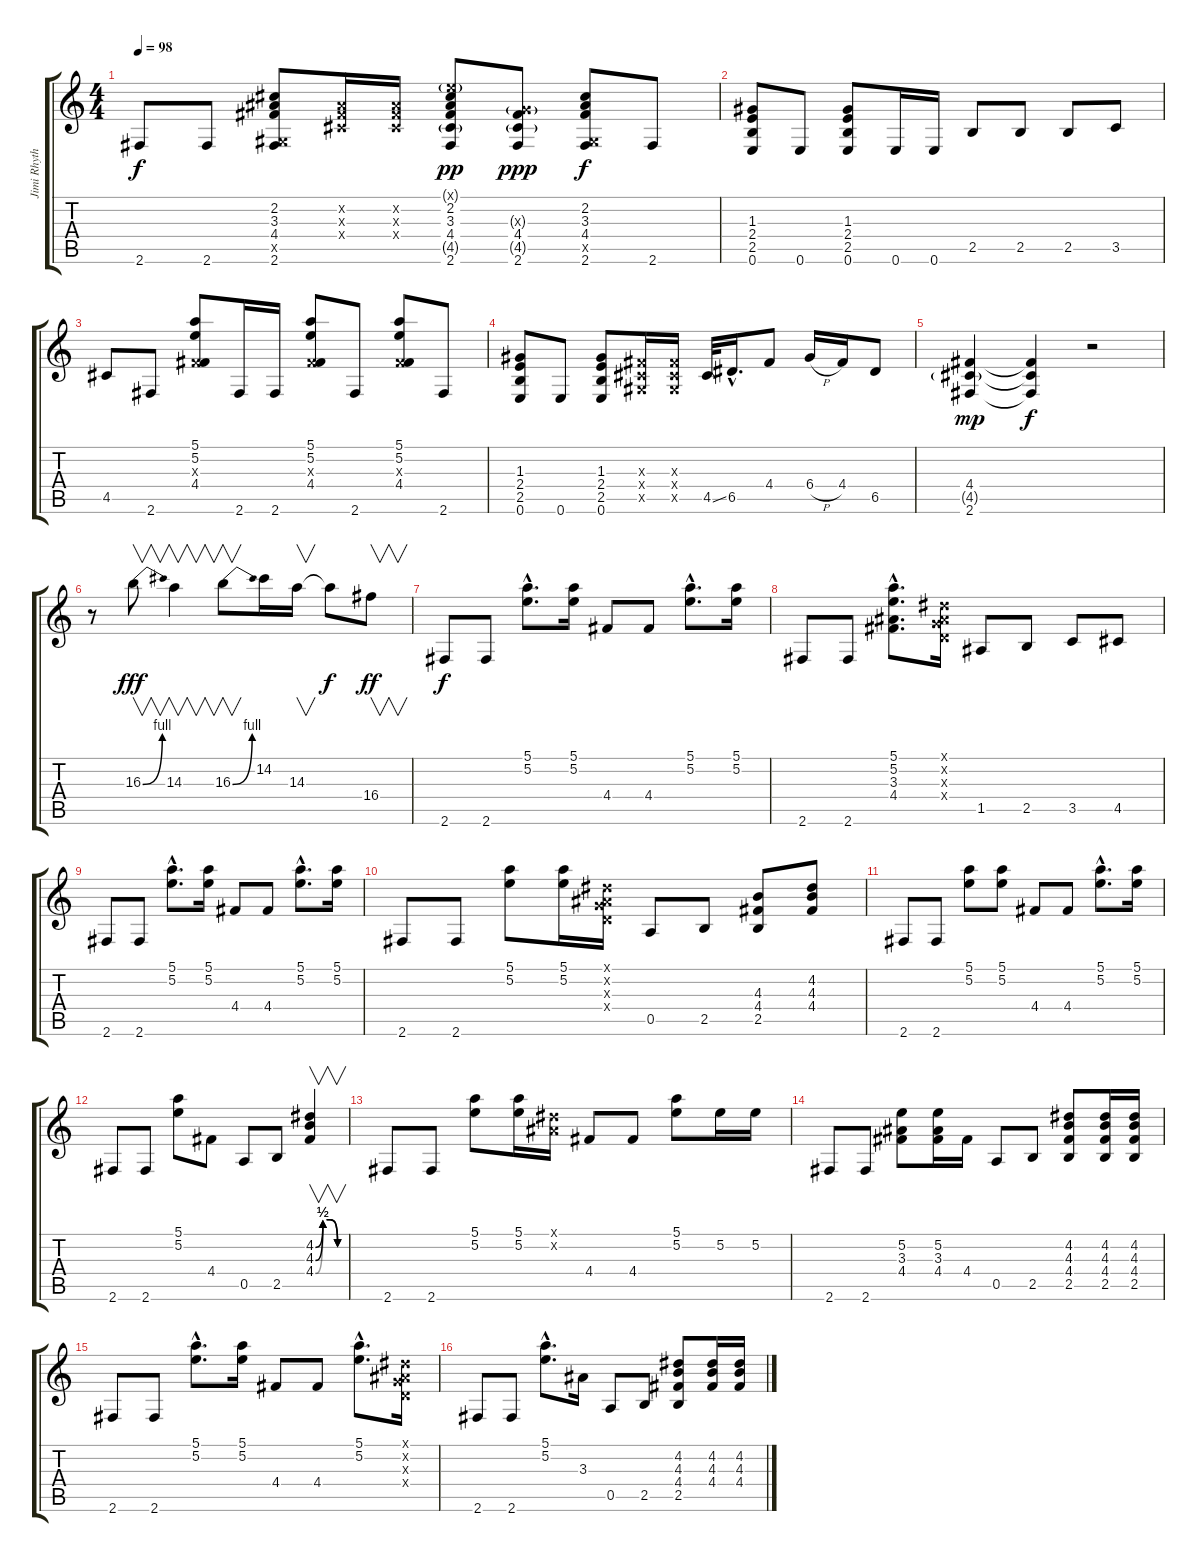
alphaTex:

\track ("Jimi Rhythm Guitar" "Jimi Rhyth") {instrument distortionguitar}
\staff {score tabs}
\tuning (E4 B3 G3 D3 A2 E2) {hide}
\ts (4 4)
\tempo 98
\clef g2
\ks c
2.6.8{dy f} 2.6.8 (2.2 3.3 4.4 -1.5{x} 2.6).8 (-1.2{x} -1.3{x} -1.4{x}).16 (-1.2{x} -1.3{x} -1.4{x}).16 (0.1{g x} 2.2 3.3 4.4 4.5{g} 2.6).8{dy pp} (0.3{g x} 4.4 4.5{g} 2.6).8{dy ppp} (2.2 3.3 4.4 -1.5{x} 2.6).8{dy f} 2.6.8 |
(1.3 2.4 2.5 0.6).8 0.6.8 (1.3 2.4 2.5 0.6).8 0.6.16 0.6.16 2.5.8 2.5.8 2.5.8 3.5.8 |
4.5.8 2.6.8 (5.1 5.2 -1.3{x} 4.4).8 2.6.16 2.6.16 (5.1 5.2 -1.3{x} 4.4).8 2.6.8 (5.1 5.2 -1.3{x} 4.4).8 2.6.8 |
(1.3 2.4 2.5 0.6).8 0.6.8 (1.3 2.4 2.5 0.6).8 (-1.3{x} -1.4{x} -1.5{x}).16 (-1.3{x} -1.4{x} -1.5{x}).16 4.5{ss}.32 6.5{hac}.16{d} 4.4.8 6.4{h}.16 4.4.16 6.5.8 |
(4.4 4.5{g} 2.6).4{dy mp} (4.4{t} 4.5{t} 2.6{t}).4{dy f} r.2 |
r.8 16.3{be (bend 0 0 60 4)}.8{v dy fff} 14.3.4{v} 16.3{be (bend 0 0 60 4)}.8{v} 14.2.16 14.3.16{v} 14.3{t}.8{dy f} 16.4.8{v dy ff} |
2.6.8{dy f} 2.6.8 (5.1{hac} 5.2{hac}).8{d} (5.1 5.2).16 4.4.8 4.4.8 (5.1{hac} 5.2{hac}).8{d} (5.1 5.2).16 |
2.6.8 2.6.8 (5.1{hac} 5.2{hac} 3.3{hac} 4.4{hac}).8{d} (-1.1{x} -1.2{x} 0.3{x} 0.4{x}).16 1.5.8 2.5.8 3.5.8 4.5.8 |
2.6.8 2.6.8 (5.1{hac} 5.2{hac}).8{d} (5.1 5.2).16 4.4.8 4.4.8 (5.1{hac} 5.2{hac}).8{d} (5.1 5.2).16 |
2.6.8 2.6.8 (5.1 5.2).8 (5.1 5.2).16 (-1.1{x} -1.2{x} 0.3{x} 0.4{x}).16 0.5.8 2.5.8 (4.3 4.4 2.5).8 (4.2 4.3 4.4).8 |
2.6.8 2.6.8 (5.1 5.2).8 (5.1 5.2).8 4.4.8 4.4.8 (5.1{hac} 5.2{hac}).8{d} (5.1 5.2).16 |
2.6.8 2.6.8 (5.1 5.2).8 4.4.8 0.5.8 2.5.8 (4.2{be (custom 0 0 15 2 30 2 45 0 60 0)} 4.3{be (custom 0 0 15 2 30 2 45 0 60 0)} 4.4{be (custom 0 0 15 2 30 2 45 0 60 0)}).4{v} |
2.6.8 2.6.8 (5.1 5.2).8 (5.1 5.2).16 (-1.1{x} -1.2{x}).16 4.4.8 4.4.8 (5.1 5.2).8 5.2.16 5.2.16 |
2.6.8 2.6.8 (5.2 3.3 4.4).8 (5.2 3.3 4.4).16 4.4.16 0.5.8 2.5.8 (4.2 4.3 4.4 2.5).8 (4.2 4.3 4.4 2.5).16 (4.2 4.3 4.4 2.5).16 |
2.6.8 2.6.8 (5.1{hac} 5.2{hac}).8{d} (5.1 5.2).16 4.4.8 4.4.8 (5.1{hac} 5.2{hac}).8{d} (-1.1{x} -1.2{x} 0.3{x} 0.4{x}).16 |
2.6.8 2.6.8 (5.1{hac} 5.2{hac}).8{d} 3.3.16 0.5.8 2.5.8 (4.2 4.3 4.4 2.5).8 (4.2 4.3 4.4).16 (4.2 4.3 4.4).16
